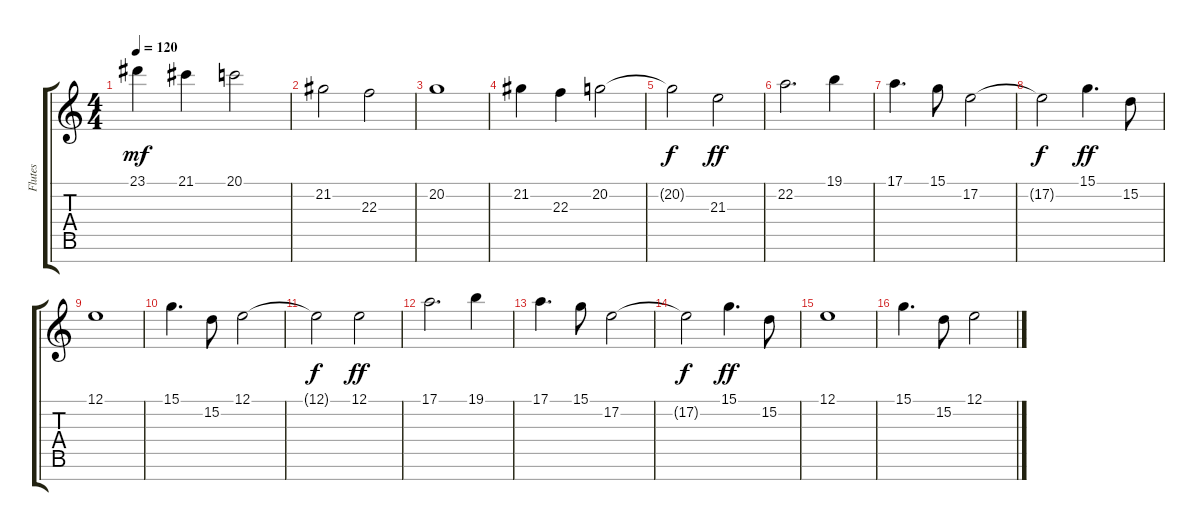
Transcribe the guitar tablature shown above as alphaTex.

\track ("Flutes" "Flutes") {instrument flute}
\staff {score tabs}
\tuning (E4 B3 G3 D3 A2 E2 B1) {hide}
\ts (4 4)
\tempo 120
\clef g2
\ks c
23.1.4{dy mf} 21.1.4 20.1.2 |
21.2.2 22.3.2 |
20.2.1 |
21.2.4 22.3.4 20.2.2 |
20.2{t}.2{dy f} 21.3.2{dy ff} |
22.2.2{d} 19.1.4 |
17.1.4{d} 15.1.8 17.2.2 |
17.2{t}.2{dy f} 15.1.4{d dy ff} 15.2.8 |
12.1.1 |
15.1.4{d} 15.2.8 12.1.2 |
12.1{t}.2{dy f} 12.1.2{dy ff} |
17.1.2{d} 19.1.4 |
17.1.4{d} 15.1.8 17.2.2 |
17.2{t}.2{dy f} 15.1.4{d dy ff} 15.2.8 |
12.1.1 |
15.1.4{d} 15.2.8 12.1.2
